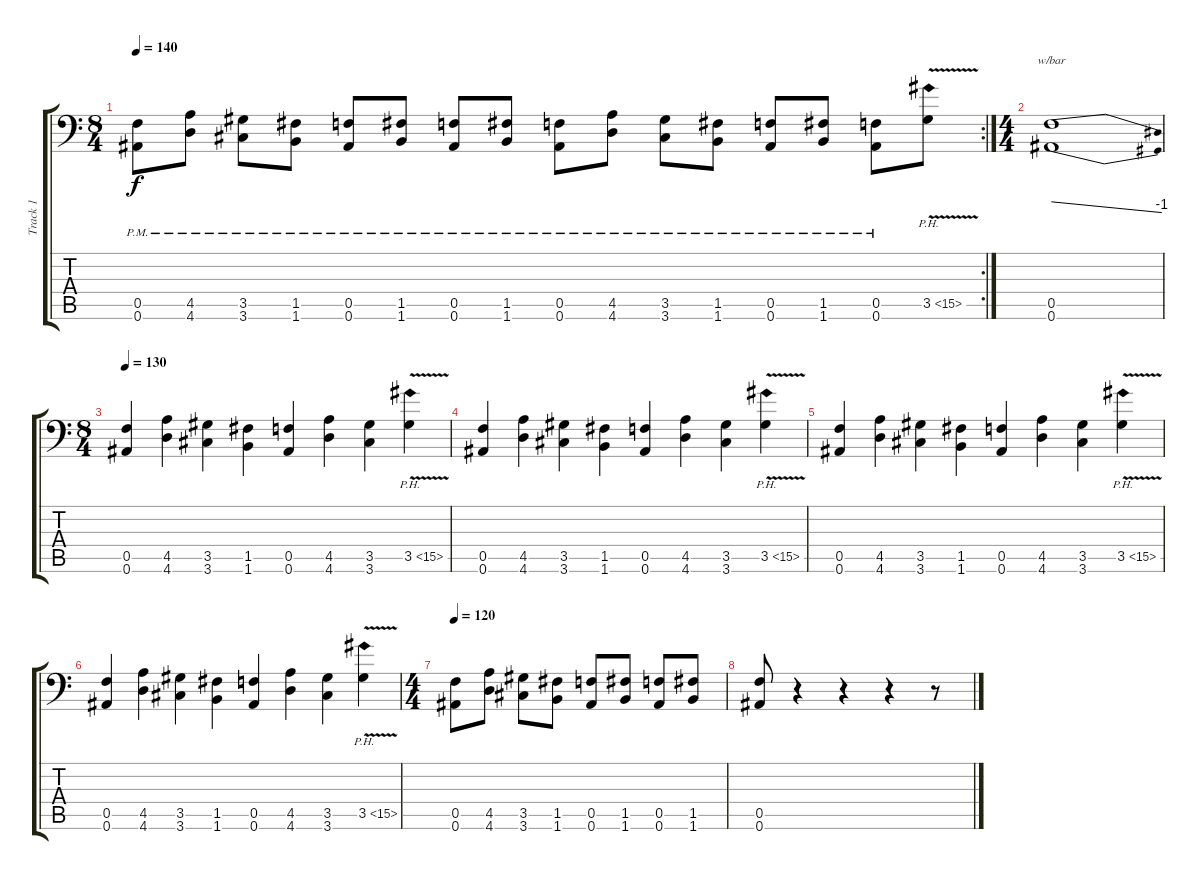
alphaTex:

\track ("Track 1" "Track 1") {instrument overdrivenguitar}
\staff {score tabs}
\tuning (C4 G3 Eb3 Bb2 F2 Bb1) {hide}
\rc 2
\ts (8 4)
\tempo 140
\clef f4
\ks c
(0.5{pm} 0.6{pm}).8{dy f} (4.5{pm} 4.6{pm}).8 (3.5{pm} 3.6{pm}).8 (1.5{pm} 1.6{pm}).8 (0.5{pm} 0.6{pm}).8 (1.5{pm} 1.6{pm}).8 (0.5{pm} 0.6{pm}).8 (1.5{pm} 1.6{pm}).8 (0.5{pm} 0.6{pm}).8 (4.5{pm} 4.6{pm}).8 (3.5{pm} 3.6{pm}).8 (1.5{pm} 1.6{pm}).8 (0.5{pm} 0.6{pm}).8 (1.5{pm} 1.6{pm}).8 (0.5{pm} 0.6{pm}).8 3.5{ph 12 v}.8 |
\ts (4 4)
(0.5 0.6).1{tbe (dive default 0 0 60 -4)} |
\ts (8 4)
\tempo 130
(0.5 0.6).4 (4.5 4.6).4 (3.5 3.6).4 (1.5 1.6).4 (0.5 0.6).4 (4.5 4.6).4 (3.5 3.6).4 3.5{ph 12 v}.4 |
(0.5 0.6).4 (4.5 4.6).4 (3.5 3.6).4 (1.5 1.6).4 (0.5 0.6).4 (4.5 4.6).4 (3.5 3.6).4 3.5{ph 12 v}.4 |
(0.5 0.6).4 (4.5 4.6).4 (3.5 3.6).4 (1.5 1.6).4 (0.5 0.6).4 (4.5 4.6).4 (3.5 3.6).4 3.5{ph 12 v}.4 |
(0.5 0.6).4 (4.5 4.6).4 (3.5 3.6).4 (1.5 1.6).4 (0.5 0.6).4 (4.5 4.6).4 (3.5 3.6).4 3.5{ph 12 v}.4 |
\ts (4 4)
\tempo 120
(0.5 0.6).8 (4.5 4.6).8 (3.5 3.6).8 (1.5 1.6).8 (0.5 0.6).8 (1.5 1.6).8 (0.5 0.6).8 (1.5 1.6).8 |
(0.5 0.6).8 r.4 r.4 r.4 r.8
